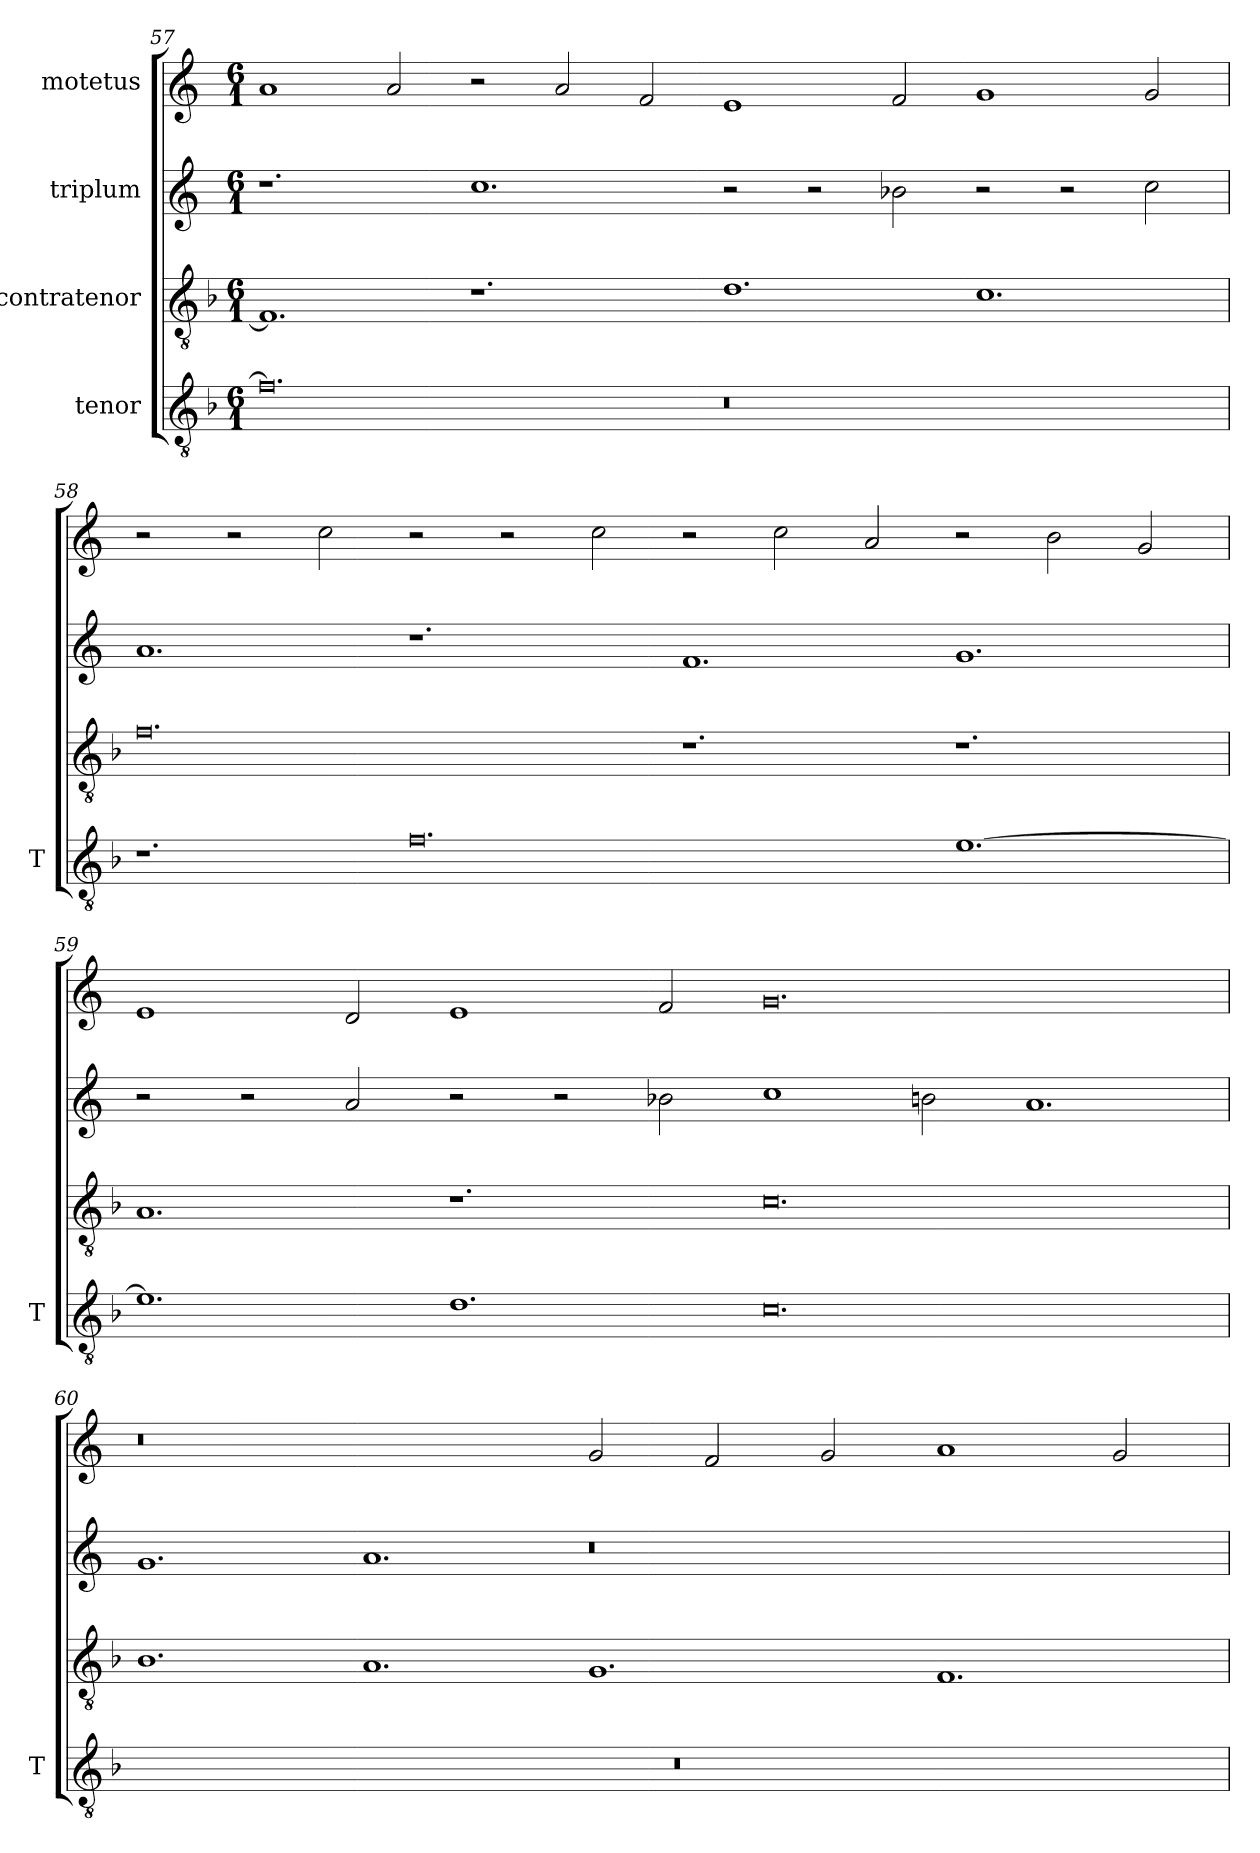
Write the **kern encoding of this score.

**kern	**kern	**kern	**kern
*part4	*part3	*part2	*part1
*staff4	*staff3	*staff2	*staff1
*I"tenor	*I"contratenor	*I"triplum	*I"motetus
*I'T	*	*	*
*clefGv2	*clefGv2	*clefG2	*clefG2
*k[b-]	*k[b-]	*k[]	*k[]
*F:	*F:	*C:	*C:
*M6/1	*M6/1	*M6/1	*M6/1
=57	=57	=57	=57
0.f\]	1.F/]	1.r	1a/
.	.	.	2a/
.	1.r	1.cc\	2r
.	.	.	2a/
.	.	.	2f/
0.r	1.d\	2r	1e/
.	.	2r	.
.	.	2b-X\	2f/
.	1.c\	2r	1g/
.	.	2r	.
.	.	2cc\	2g/
!!LO:PB:g=z
=58	=58	=58	=58
1.r	0.f\	1.a/	2r
.	.	.	2r
.	.	.	2cc\
0.f\	.	1.r	2r
.	.	.	2r
.	.	.	2cc\
.	1.r	1.f/	2r
.	.	.	2cc\
.	.	.	2a/
[1.e\	1.r	1.g/	2r
.	.	.	2b\
.	.	.	2g/
=59	=59	=59	=59
1.e\]	1.A/	2r	1e/
.	.	2r	.
.	.	2a/	2d/
1.d\	1.r	2r	1e/
.	.	2r	.
.	.	2b-X\	2f/
0.c\	0.c\	1cc\	0.g/
.	.	2bn\	.
.	.	1.a/	.
!!LO:LB:g=z
=60	=60	=60	=60
00.r	1.B-\	1.g/	0.r
.	1.A/	1.a/	.
.	1.G/	0.r	2g/
.	.	.	2f/
.	.	.	2g/
.	1.F/	.	1a/
.	.	.	2g/
=	=	=	=
*-	*-	*-	*-
